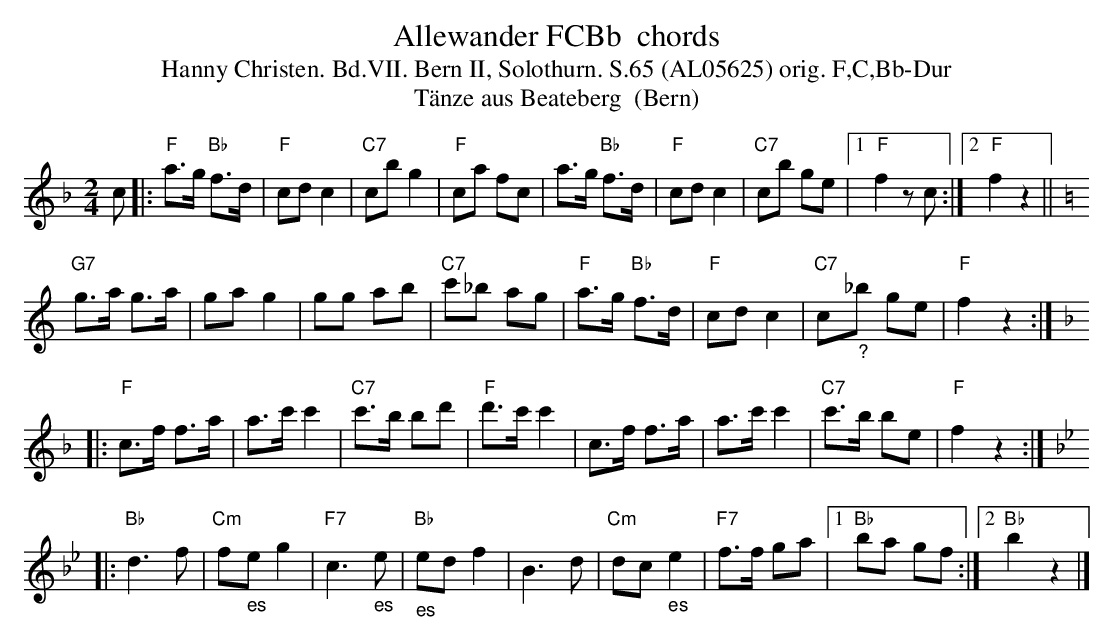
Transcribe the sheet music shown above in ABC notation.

X:1
T: Allewander FCBb  chords
T:Hanny Christen. Bd.VII. Bern II, Solothurn. S.65 (AL05625) orig. F,C,Bb-Dur
T: T\"anze aus Beateberg  (Bern)
M:2/4
L:1/8
K:F %%MIDI gchordon
c |: "F"a>g "Bb"f>d | "F"cd c2 | "C7"cb g2 | "F"ca fc | a>g "Bb"f>d | "F"cd c2 | "C7"cb ge |1 "F"f2zc :|2 "F"f2z2 || [K:C]
"G7"g>a g>a | ga g2 | gg ab | "C7"c'_b ag | "F"a>g "Bb"f>d | "F"cd c2 | "C7"c"_?"_b ge | "F"f2 z2 :: [K:F]
"F"c>f f>a | a>c'c'2 | "C7"c'>b bd' | "F"d'>c' c'2 | c>f f>a | a>c' c'2 | "C7"c'>b be | "F"f2z2 :: [K:Bb]
"Bb"d3f | "Cm"f"_es"e g2 | "F7"c3"_es"e | "Bb""_es"ed f2 | B3d | "Cm"dc "_es"e2 | "F7"f>f ga |1 "Bb"ba gf :|2 "Bb"b2z2 |]
